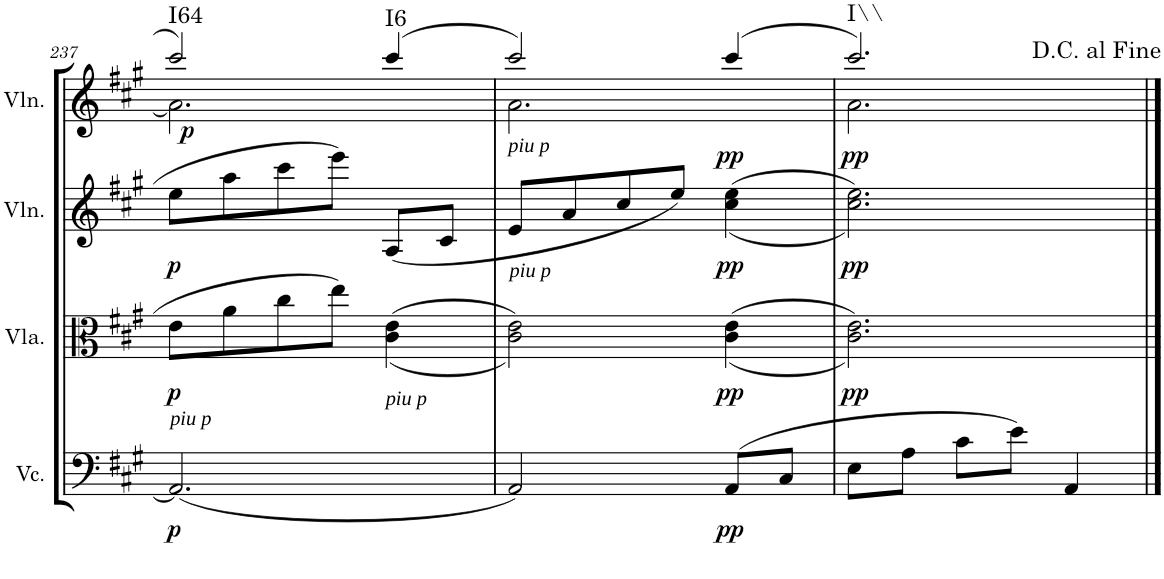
**kern	**dynam	**kern	**dynam	**kern	**dynam	**kern	**dynam	**harte
*part4	*part4	*part3	*part3	*part2	*part2	*part1	*part1	*part1
*staff4	*staff4	*staff3	*staff3	*staff2	*staff2	*staff1	*staff1	*
*I"Violoncello	*	*I"Viola	*	*I"Violin	*	*I"Violin	*	*
*I'Vc.	*	*I'Vla.	*	*I'Vln.	*	*I'Vln.	*	*
!!LO:PB:g=z
*clefF4	*	*clefC3	*	*clefG2	*	*clefG2	*	*
*k[f#c#g#]	*	*k[f#c#g#]	*	*k[f#c#g#]	*	*k[f#c#g#]	*	*
*M3/4	*	*M3/4	*	*M3/4	*	*M3/4	*	*
=237	=237	=237	=237	=237	=237	=237	=237	=237
*	*	*	*	*	*	*^	*	*
!LO:TX:a:i:t=piu p	!	!	!	!	!	!	!	!	!
!	!LO:DY:b	!	!LO:DY:b	!	!LO:DY:b	!	!	!LO:DY:b	!LO:H:kt=I64
(2.AA/]	p	8e\L	p	8ee\L	p	2ccc#/	2.a\]	p	N
.	.	8a\	.	8aa\	.	.	.	.	.
.	.	8cc#\	.	8ccc#\	.	.	.	.	.
.	.	8ee\J	.	8eee\J	.	.	.	.	.
!	!	!LO:TX:b:i:t=piu p	!	!	!	!	!	!	!LO:H:kt=I6
.	.	((<4c#\ 4e\	.	(8A/L	.	(4ccc#/	.	.	N
.	.	.	.	8c#/J	.	.	.	.	.
=238	=238	=238	=238	=238	=238	=238	=238	=238	=238
!	!	!	!	!	!	!LO:TX:b:i:t=piu p	!	!	!
!	!	!	!	!LO:TX:b:i:t=piu p	!	!	!	!	!
2AA/)	.	2c#\ 2e\))	.	8e/L	.	2ccc#/)	2.a\	.	.
.	.	.	.	8a/	.	.	.	.	.
.	.	.	.	8cc#/	.	.	.	.	.
.	.	.	.	8ee/J)	.	.	.	.	.
!	!LO:DY:b	!	!LO:DY:b	!	!LO:DY:b	!	!	!LO:DY:b	!
(8AA/L	pp	(<(4c#\ 4e\	pp	((<4cc#\ 4ee\	pp	(4ccc#/	.	pp	.
8C#/J	.	.	.	.	.	.	.	.	.
=239	=239	=239	=239	=239	=239	=239	=239	=239	=239
!	!	!	!LO:DY:b	!	!LO:DY:b	!	!	!LO:DY:b	!LO:H:kt=I\\
8E\L	.	2.c#\ 2.e\))	pp	2.cc#\ 2.ee\))	pp	2.ccc#/)	2.a\	pp	N
8A\J	.	.	.	.	.	.	.	.	.
8c#\L	.	.	.	.	.	.	.	.	.
8e\J)	.	.	.	.	.	.	.	.	.
4AA/	.	.	.	.	.	.	.	.	.
*	*	*	*	*	*	*v	*v	*	*
==	==	==	==	==	==	==	==	==
*-	*-	*-	*-	*-	*-	*-	*-	*-
